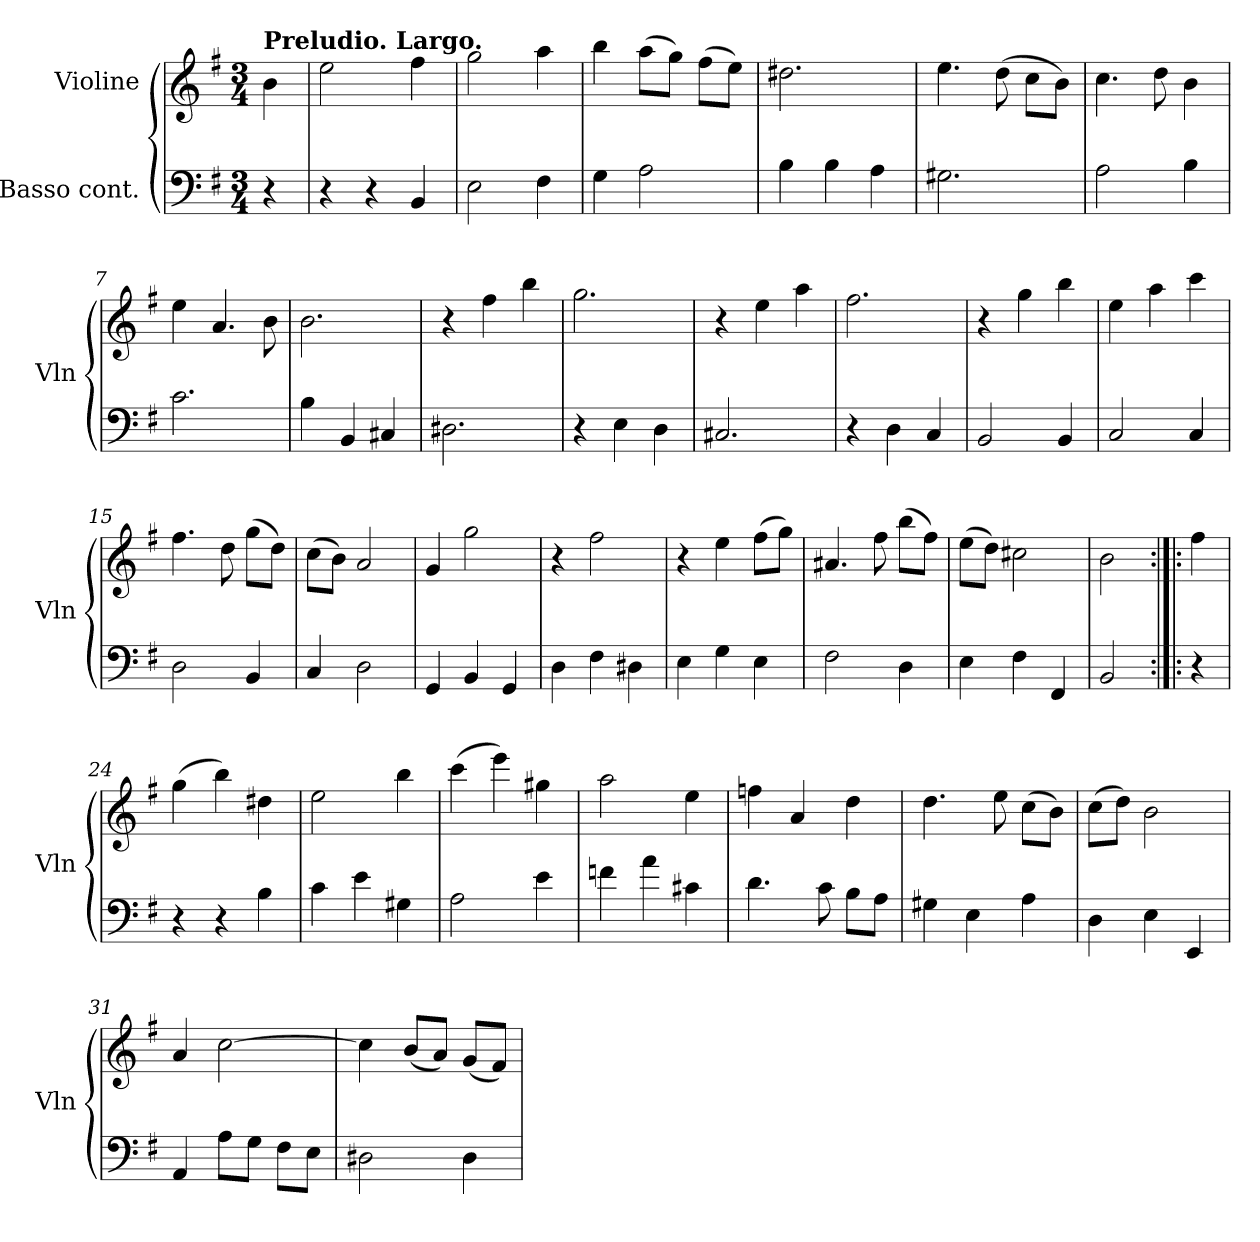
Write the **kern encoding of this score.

**kern	**kern
*part2	*part1
*staff2	*staff1
*I"Basso cont.	*I"Violine
*	*I'Vln
*clefF4	*clefG2
*k[f#]	*k[f#]
*M3/4	*M3/4
=	=
!	!LO:TX:a:B:t=Preludio. Largo.
4r	4b\
=1	=1
4r	2ee\
4r	.
4BB/	4ff#\
=2	=2
2E\	2gg\
4F#\	4aa\
=3	=3
4G\	4bb\
2A\	(8aa\L
.	8gg\J)
.	(8ff#\L
.	8ee\J)
=4	=4
4B\	2.dd#X\
4B\	.
4A\	.
=5	=5
2.G#X\	4.ee\
.	(8dd\
.	8cc\L
.	8b\J)
=6	=6
2A\	4.cc\
.	8dd\
4B\	4b\
=7	=7
2.c\	4ee\
.	4.a/
.	8b\
=8	=8
4B\	2.b\
4BB/	.
4C#X/	.
!!LO:LB:g=z
=9	=9
2.D#X\	4r
.	4ff#\
.	4bb\
=10	=10
4r	2.gg\
4E\	.
4D\	.
=11	=11
2.C#X/	4r
.	4ee\
.	4aa\
=12	=12
4r	2.ff#\
4D\	.
4C/	.
=13	=13
2BB/	4r
.	4gg\
4BB/	4bb\
=14	=14
2C/	4ee\
.	4aa\
4C/	4ccc\
=15	=15
2D\	4.ff#\
.	8dd\
4BB/	(8gg\L
.	8dd\J)
=16	=16
4C/	(8cc\L
.	8b\J)
2D\	2a/
=17	=17
4GG/	4g/
4BB/	2gg\
4GG/	.
=18	=18
4D\	4r
4F#\	2ff#\
4D#X\	.
!!LO:LB:g=z
=19	=19
4E\	4r
4G\	4ee\
4E\	(8ff#\L
.	8gg\J)
=20	=20
2F#\	4.a#X/
.	8ff#\
4D\	(8bb\L
.	8ff#\J)
=21	=21
4E\	(8ee\L
.	8dd\J)
4F#\	2cc#X\
4FF#/	.
=22	=22
2BB/	2b\
=23:|!|:	=23:|!|:
4r	4ff#\
=24	=24
4r	(4gg\
4r	4bb\)
4B\	4dd#X\
=25	=25
4c\	2ee\
4e\	.
4G#X\	4bb\
=26	=26
2A\	(4ccc\
.	4eee\)
4e\	4gg#X\
=27	=27
4fn\	2aa\
4a\	.
4c#X\	4ee\
!!LO:LB:g=z
=28	=28
4.d\	4ffn\
.	4a/
8c\	.
8B\L	4dd\
8A\J	.
=29	=29
4G#X\	4.dd\
4E\	.
.	8ee\
4A\	(8cc\L
.	8b\J)
=30	=30
4D\	(8cc\L
.	8dd\J)
4E\	2b\
4EE/	.
=31	=31
4AA/	4a/
8A\L	[2cc\
8G\J	.
8F#\L	.
8E\J	.
=32	=32
2D#X\	4cc\]
.	(8b/L
.	8a/J)
4D#\	(8g/L
.	8f#/J)
=	=
*-	*-
